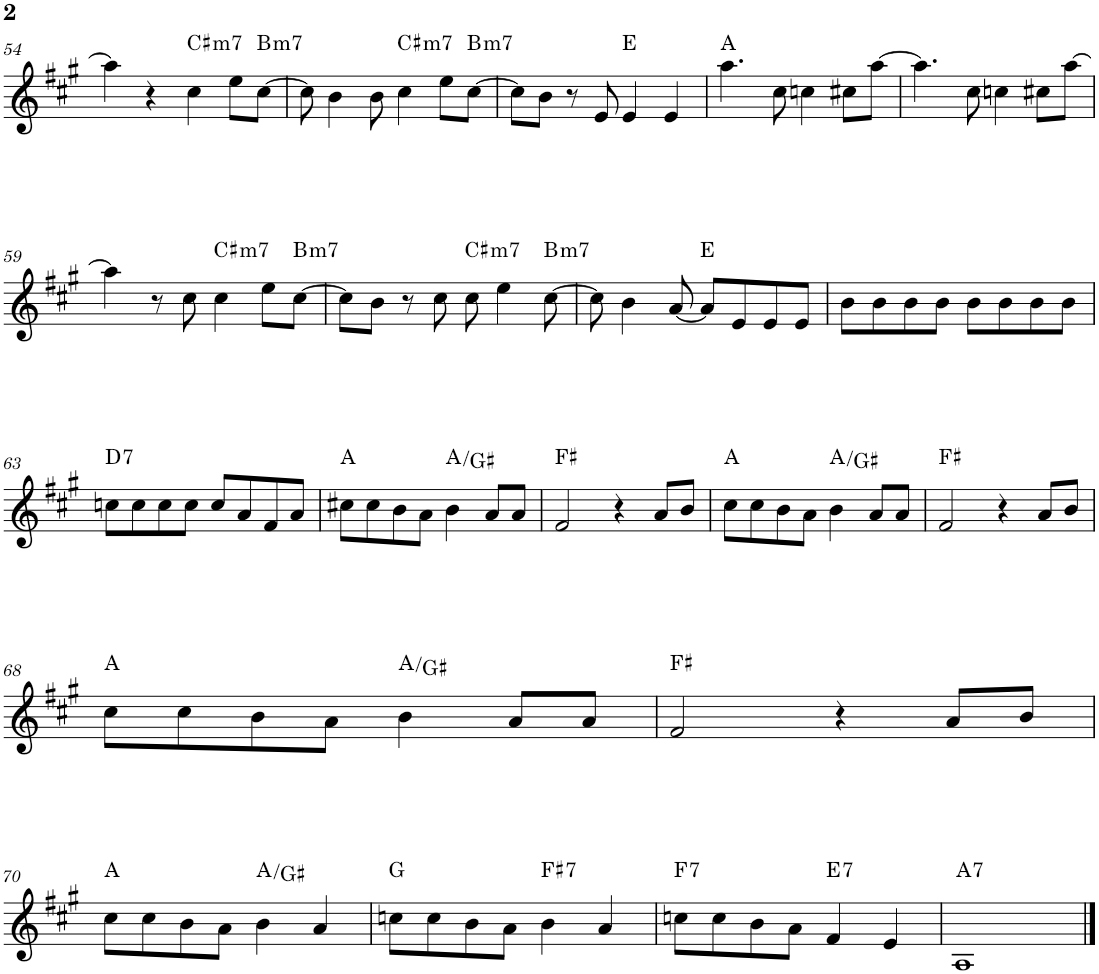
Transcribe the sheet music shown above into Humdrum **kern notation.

**kern	**harte
*part1	*part1
*staff1	*
*I"P1	*
!!LO:PB:g=z
*clefG2	*
*k[f#c#g#]	*
*A:	*
*M4/4	*
=54	=54
4aa\]	.
4r	.
!	!LO:H:kt=m7
4cc#\	C#:min7
8ee\L	.
!	!LO:H:kt=m7
[>8cc#\J	B:min7
=55	=55
8cc#\]	.
4b\	.
8b\	.
!	!LO:H:kt=m7
4cc#\	C#:min7
8ee\L	.
!	!LO:H:kt=m7
[>8cc#\J	B:min7
=56	=56
8cc#\L]	.
8b\J	.
8r	.
8e/	.
4e/	E:maj
4e/	.
=57	=57
4.aa\	A:maj
8cc#\	.
4ccn\	.
8cc#X\L	.
[>8aa\J	.
=58	=58
4.aa\]	.
8cc#\	.
4ccn\	.
8cc#X\L	.
[>8aa\J	.
!!LO:LB:g=z
=59	=59
4aa\]	.
8r	.
8cc#\	.
!	!LO:H:kt=m7
4cc#\	C#:min7
8ee\L	.
!	!LO:H:kt=m7
[>8cc#\J	B:min7
=60	=60
8cc#\L]	.
8b\J	.
8r	.
8cc#\	.
!	!LO:H:kt=m7
8cc#\	C#:min7
4ee\	.
!	!LO:H:kt=m7
[>8cc#\	B:min7
=61	=61
8cc#\]	.
4b\	.
[<8a/	.
8a/L]	E:maj
8e/	.
8e/	.
8e/J	.
=62	=62
8b\L	.
8b\	.
8b\	.
8b\J	.
8b\L	.
8b\	.
8b\	.
8b\J	.
!!LO:LB:g=z
=63	=63
!	!LO:H:kt=7
8ccn\L	D:7
8cc\	.
8cc\	.
8cc\J	.
8cc/L	.
8a/	.
8f#/	.
8a/J	.
=64	=64
8cc#X\L	A:maj
8cc#\	.
8b\	.
8a\J	.
4b\	A:maj/7
8a/L	.
8a/J	.
=65	=65
2f#/	F#:maj
4r	.
8a/L	.
8b/J	.
=66	=66
8cc#\L	A:maj
8cc#\	.
8b\	.
8a\J	.
4b\	A:maj/7
8a/L	.
8a/J	.
=67	=67
2f#/	F#:maj
4r	.
8a/L	.
8b/J	.
!!LO:LB:g=z
=68	=68
8cc#\L	A:maj
8cc#\	.
8b\	.
8a\J	.
4b\	A:maj/7
8a/L	.
8a/J	.
=69	=69
2f#/	F#:maj
4r	.
8a/L	.
8b/J	.
!!LO:LB:g=z
=70	=70
8cc#\L	A:maj
8cc#\	.
8b\	.
8a\J	.
4b\	A:maj/7
4a/	.
=71	=71
8ccn\L	G:maj
8cc\	.
8b\	.
8a\J	.
!	!LO:H:kt=7
4b\	F#:7
4a/	.
=72	=72
!	!LO:H:kt=7
8ccn\L	F:7
8cc\	.
8b\	.
8a\J	.
!	!LO:H:kt=7
4f#/	E:7
4e/	.
=73	=73
!	!LO:H:kt=7
1A	A:7
==	==
*-	*-
